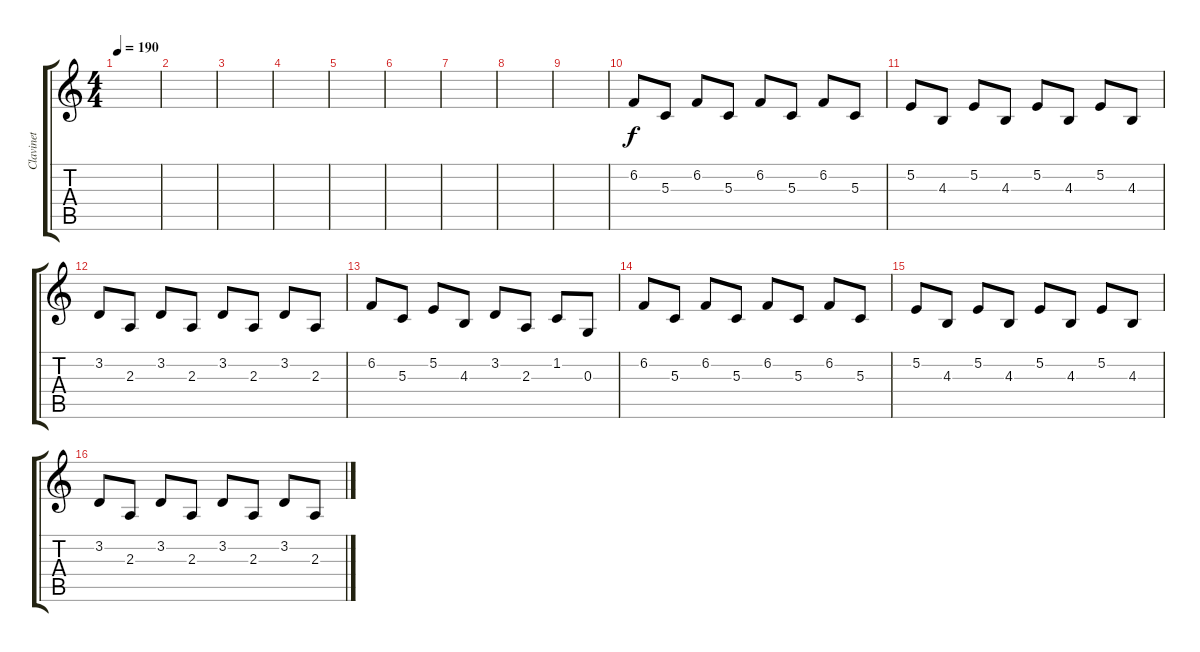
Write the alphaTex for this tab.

\track ("Clavinet" "Clavinet") {instrument clavinet}
\staff {score tabs}
\tuning (E4 B3 G3 D3 A2 E2) {hide}
\ts (4 4)
\tempo 190
\clef g2
\ks c
|
|
|
|
|
|
|
|
|
6.2.8 5.3.8 6.2.8 5.3.8 6.2.8 5.3.8 6.2.8 5.3.8 |
5.2.8 4.3.8 5.2.8 4.3.8 5.2.8 4.3.8 5.2.8 4.3.8 |
3.2.8 2.3.8 3.2.8 2.3.8 3.2.8 2.3.8 3.2.8 2.3.8 |
6.2.8 5.3.8 5.2.8 4.3.8 3.2.8 2.3.8 1.2.8 0.3.8 |
6.2.8 5.3.8 6.2.8 5.3.8 6.2.8 5.3.8 6.2.8 5.3.8 |
5.2.8 4.3.8 5.2.8 4.3.8 5.2.8 4.3.8 5.2.8 4.3.8 |
3.2.8 2.3.8 3.2.8 2.3.8 3.2.8 2.3.8 3.2.8 2.3.8
